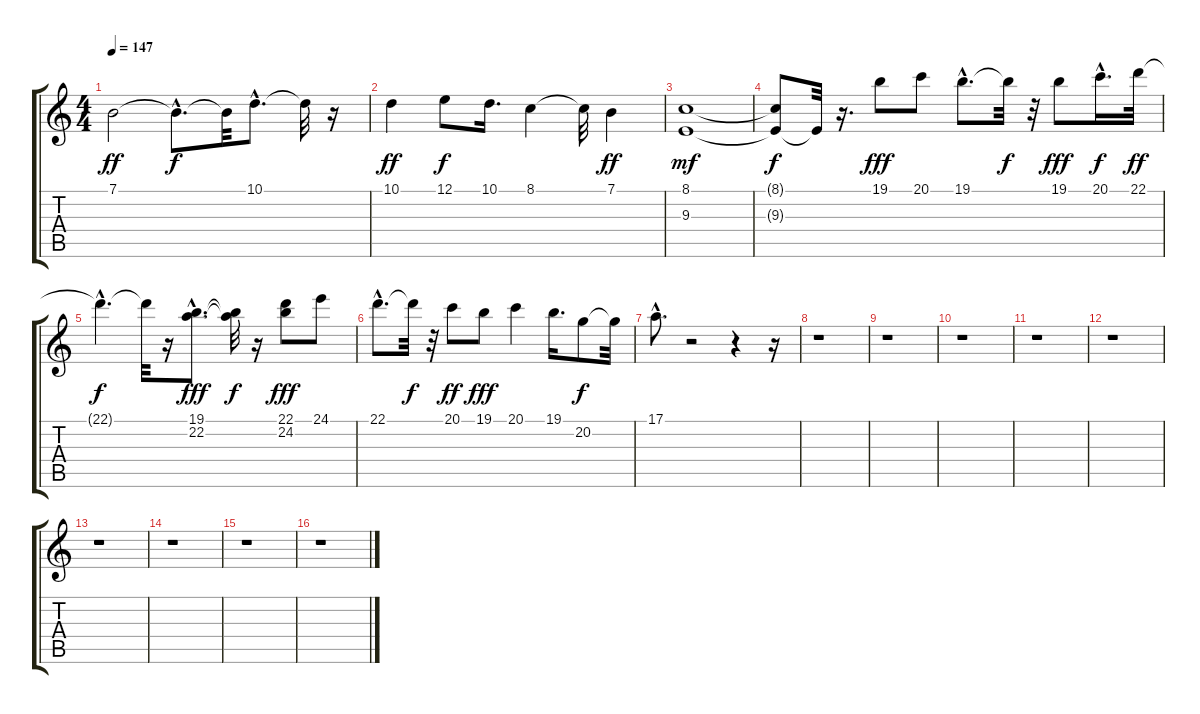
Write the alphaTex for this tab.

\track "" {instrument violin}
\staff {score tabs}
\tuning (E4 B3 G3 D3 A2 E2) {hide}
\ts (4 4)
\tempo 147
\clef g2
\ks c
7.1.2{dy ff} 7.1{hac t}.8{d dy f} 7.1{t}.32 10.1{hac}.8{d} 10.1{t}.32 r.16 |
10.1.4{dy ff} 12.1.8{dy f} 10.1.16{d} 8.1.4 8.1{t}.32 7.1.4{dy ff} |
(8.1 9.3).1{dy mf} |
(8.1{t} 9.3{t}).8{dy f} 9.3{t}.32 r.16{d} 19.1.8{dy fff} 20.1.8 19.1{hac}.8{d} 19.1{t}.32{dy f} r.32 19.1.8{dy fff} 20.1{hac}.16{d dy f} 22.1.32{dy ff} |
22.1{hac t}.4{d dy f} 22.1{t}.32 r.16 (19.1{hac} 22.2{hac}).8{d dy fff} (19.1{t} 22.2{t}).32{dy f} r.16 (22.1 24.2).8{dy fff} 24.1.8 |
22.1{hac}.8{d} 22.1{t}.32{dy f} r.32 20.1.8{dy ff} 19.1.8{dy fff} 20.1.4 19.1.16{d} 20.2.8{dy f} 20.2{t}.32 |
17.1{hac}.8{d} r.2 r.4 r.16 |
r.1 |
r.1 |
r.1 |
r.1 |
r.1 |
r.1 |
r.1 |
r.1 |
r.1
